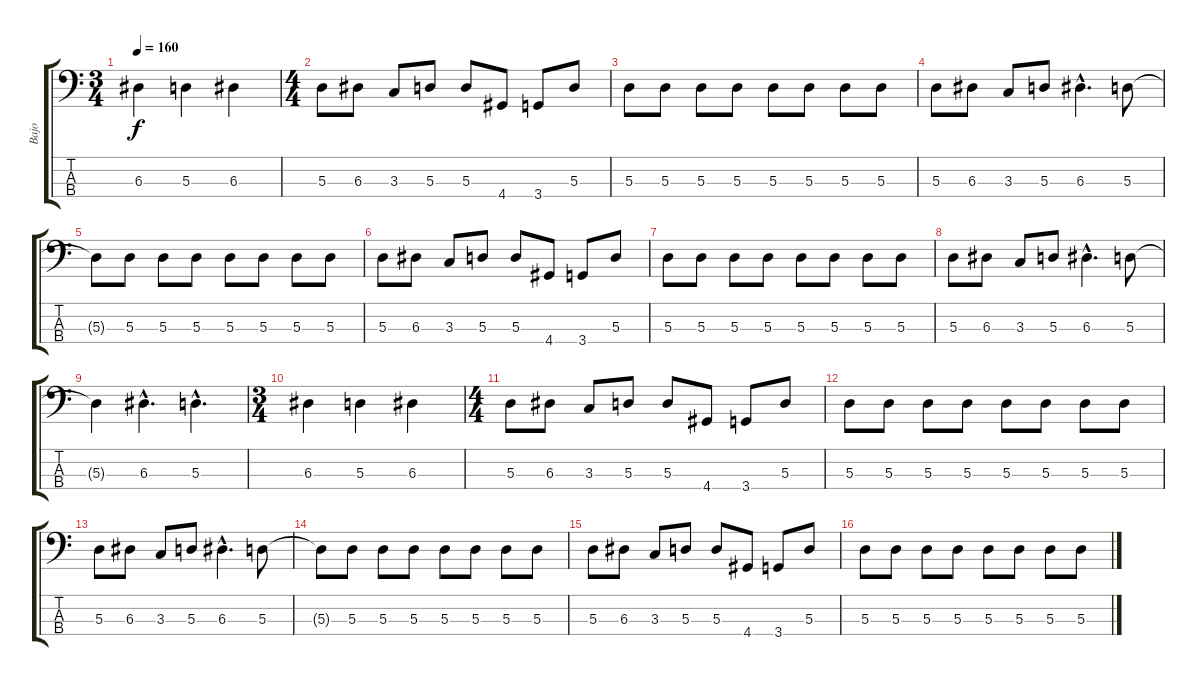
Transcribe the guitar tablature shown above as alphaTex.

\track ("Bajo" "Bajo") {instrument electricbasspick}
\staff {score tabs}
\tuning (G2 D2 A1 E1) {hide}
\ts (3 4)
\tempo 160
\clef f4
\ks c
6.3.4{dy f} 5.3.4 6.3.4 |
\ts (4 4)
5.3.8 6.3.8 3.3.8 5.3.8 5.3.8 4.4.8 3.4.8 5.3.8 |
5.3.8 5.3.8 5.3.8 5.3.8 5.3.8 5.3.8 5.3.8 5.3.8 |
5.3.8 6.3.8 3.3.8 5.3.8 6.3{hac}.4{d} 5.3.8 |
5.3{t}.8 5.3.8 5.3.8 5.3.8 5.3.8 5.3.8 5.3.8 5.3.8 |
5.3.8 6.3.8 3.3.8 5.3.8 5.3.8 4.4.8 3.4.8 5.3.8 |
5.3.8 5.3.8 5.3.8 5.3.8 5.3.8 5.3.8 5.3.8 5.3.8 |
5.3.8 6.3.8 3.3.8 5.3.8 6.3{hac}.4{d} 5.3.8 |
5.3{t}.4 6.3{hac}.4{d} 5.3{hac}.4{d} |
\ts (3 4)
6.3.4 5.3.4 6.3.4 |
\ts (4 4)
5.3.8 6.3.8 3.3.8 5.3.8 5.3.8 4.4.8 3.4.8 5.3.8 |
5.3.8 5.3.8 5.3.8 5.3.8 5.3.8 5.3.8 5.3.8 5.3.8 |
5.3.8 6.3.8 3.3.8 5.3.8 6.3{hac}.4{d} 5.3.8 |
5.3{t}.8 5.3.8 5.3.8 5.3.8 5.3.8 5.3.8 5.3.8 5.3.8 |
5.3.8 6.3.8 3.3.8 5.3.8 5.3.8 4.4.8 3.4.8 5.3.8 |
5.3.8 5.3.8 5.3.8 5.3.8 5.3.8 5.3.8 5.3.8 5.3.8
